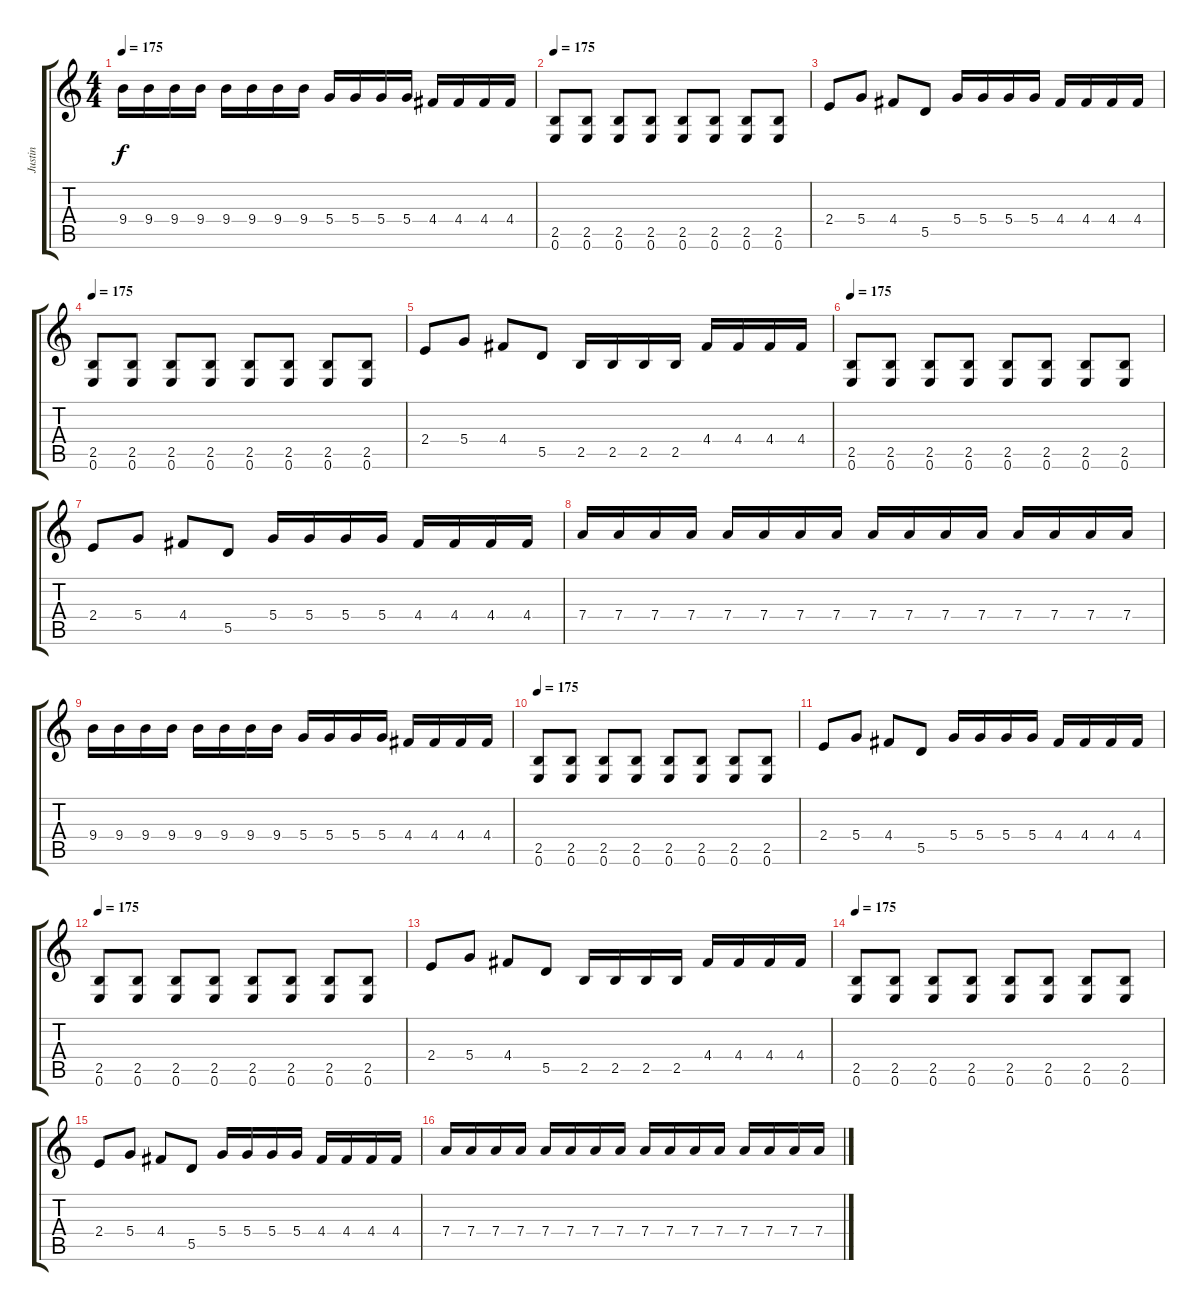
\track ("Justin" "Justin") {instrument distortionguitar}
\staff {score tabs}
\tuning (E4 B3 G3 D3 A2 E2) {hide}
\ts (4 4)
\tempo 175
\clef g2
\ks c
9.4.16{dy f} 9.4.16 9.4.16 9.4.16 9.4.16 9.4.16 9.4.16 9.4.16 5.4.16 5.4.16 5.4.16 5.4.16 4.4.16 4.4.16 4.4.16 4.4.16 |
\tempo 175
(2.5 0.6).8 (2.5 0.6).8 (2.5 0.6).8 (2.5 0.6).8 (2.5 0.6).8 (2.5 0.6).8 (2.5 0.6).8 (2.5 0.6).8 |
2.4.8 5.4.8 4.4.8 5.5.8 5.4.16 5.4.16 5.4.16 5.4.16 4.4.16 4.4.16 4.4.16 4.4.16 |
\tempo 175
(2.5 0.6).8 (2.5 0.6).8 (2.5 0.6).8 (2.5 0.6).8 (2.5 0.6).8 (2.5 0.6).8 (2.5 0.6).8 (2.5 0.6).8 |
2.4.8 5.4.8 4.4.8 5.5.8 2.5.16 2.5.16 2.5.16 2.5.16 4.4.16 4.4.16 4.4.16 4.4.16 |
\tempo 175
(2.5 0.6).8 (2.5 0.6).8 (2.5 0.6).8 (2.5 0.6).8 (2.5 0.6).8 (2.5 0.6).8 (2.5 0.6).8 (2.5 0.6).8 |
2.4.8 5.4.8 4.4.8 5.5.8 5.4.16 5.4.16 5.4.16 5.4.16 4.4.16 4.4.16 4.4.16 4.4.16 |
7.4.16 7.4.16 7.4.16 7.4.16 7.4.16 7.4.16 7.4.16 7.4.16 7.4.16 7.4.16 7.4.16 7.4.16 7.4.16 7.4.16 7.4.16 7.4.16 |
9.4.16 9.4.16 9.4.16 9.4.16 9.4.16 9.4.16 9.4.16 9.4.16 5.4.16 5.4.16 5.4.16 5.4.16 4.4.16 4.4.16 4.4.16 4.4.16 |
\tempo 175
(2.5 0.6).8 (2.5 0.6).8 (2.5 0.6).8 (2.5 0.6).8 (2.5 0.6).8 (2.5 0.6).8 (2.5 0.6).8 (2.5 0.6).8 |
2.4.8 5.4.8 4.4.8 5.5.8 5.4.16 5.4.16 5.4.16 5.4.16 4.4.16 4.4.16 4.4.16 4.4.16 |
\tempo 175
(2.5 0.6).8 (2.5 0.6).8 (2.5 0.6).8 (2.5 0.6).8 (2.5 0.6).8 (2.5 0.6).8 (2.5 0.6).8 (2.5 0.6).8 |
2.4.8 5.4.8 4.4.8 5.5.8 2.5.16 2.5.16 2.5.16 2.5.16 4.4.16 4.4.16 4.4.16 4.4.16 |
\tempo 175
(2.5 0.6).8 (2.5 0.6).8 (2.5 0.6).8 (2.5 0.6).8 (2.5 0.6).8 (2.5 0.6).8 (2.5 0.6).8 (2.5 0.6).8 |
2.4.8 5.4.8 4.4.8 5.5.8 5.4.16 5.4.16 5.4.16 5.4.16 4.4.16 4.4.16 4.4.16 4.4.16 |
7.4.16 7.4.16 7.4.16 7.4.16 7.4.16 7.4.16 7.4.16 7.4.16 7.4.16 7.4.16 7.4.16 7.4.16 7.4.16 7.4.16 7.4.16 7.4.16
